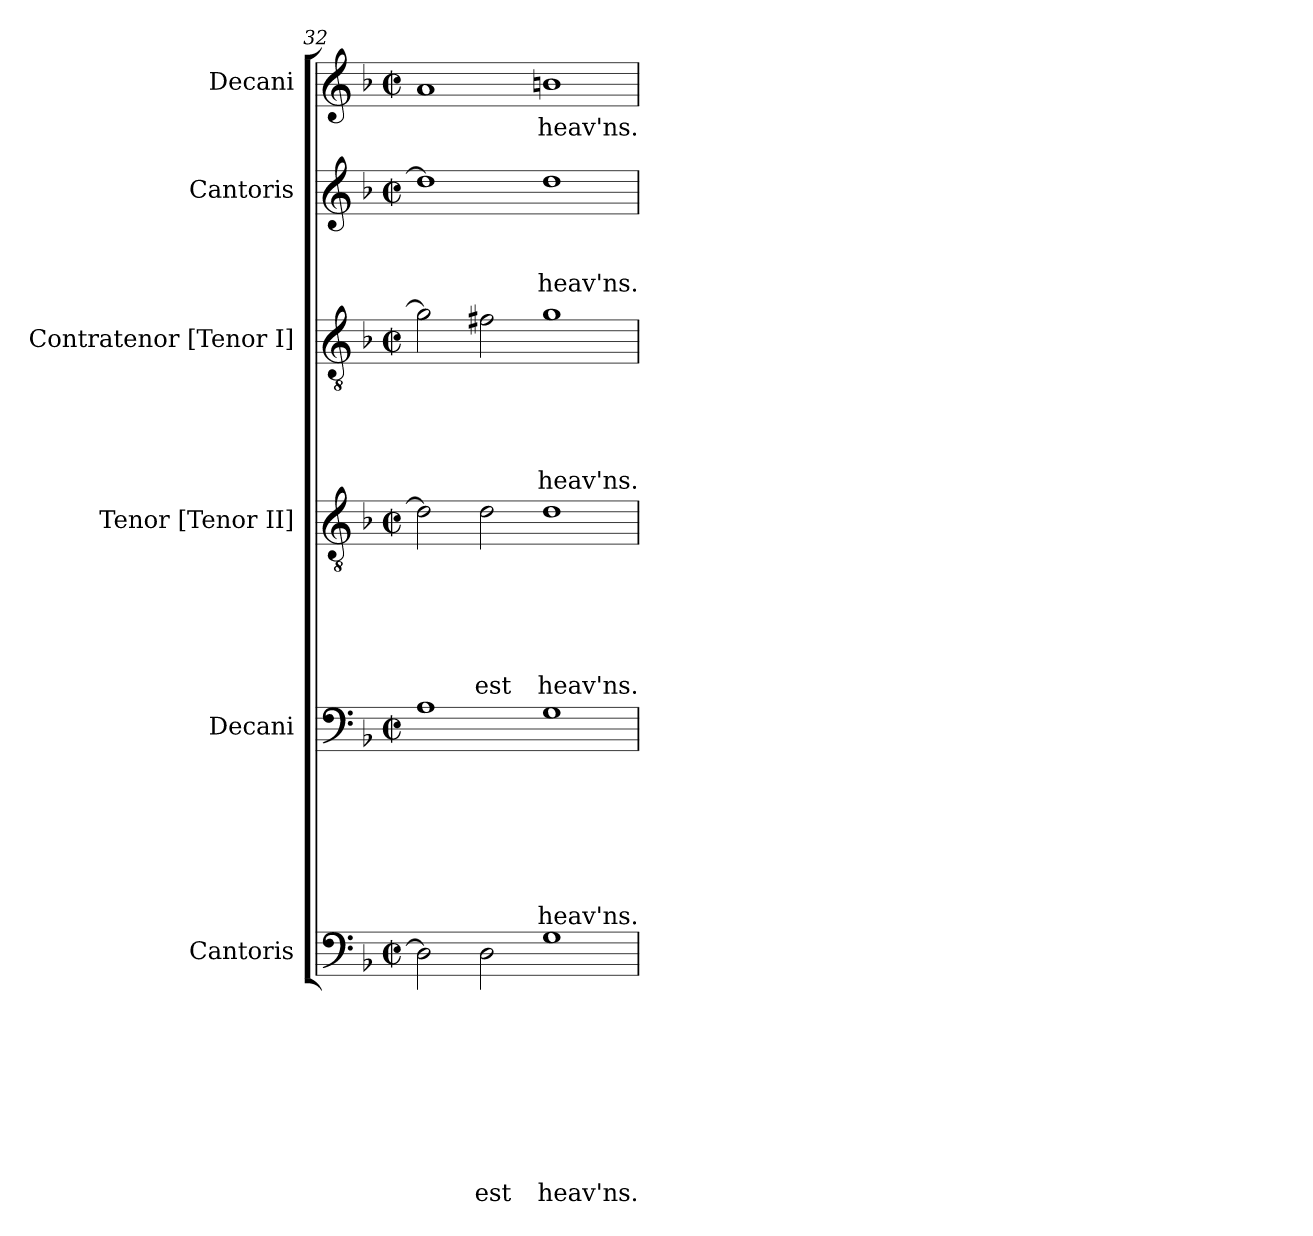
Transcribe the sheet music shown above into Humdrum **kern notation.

**kern	**text	**text	**text	**text	**text	**text	**text	**text	**text	**kern	**text	**text	**text	**text	**text	**text	**text	**kern	**text	**text	**text	**text	**text	**text	**kern	**text	**text	**text	**text	**text	**kern	**text	**text	**text	**kern	**text
*part6	*part6	*part6	*part6	*part6	*part6	*part6	*part6	*part6	*part6	*part5	*part5	*part5	*part5	*part5	*part5	*part5	*part5	*part4	*part4	*part4	*part4	*part4	*part4	*part4	*part3	*part3	*part3	*part3	*part3	*part3	*part2	*part2	*part2	*part2	*part1	*part1
*staff6	*staff6	*staff6	*staff6	*staff6	*staff6	*staff6	*staff6	*staff6	*staff6	*staff5	*staff5	*staff5	*staff5	*staff5	*staff5	*staff5	*staff5	*staff4	*staff4	*staff4	*staff4	*staff4	*staff4	*staff4	*staff3	*staff3	*staff3	*staff3	*staff3	*staff3	*staff2	*staff2	*staff2	*staff2	*staff1	*staff1
*I"Cantoris	*	*	*	*	*	*	*	*	*	*I"Decani	*	*	*	*	*	*	*	*I"Tenor [Tenor II]	*	*	*	*	*	*	*I"Contratenor [Tenor I]	*	*	*	*	*	*I"Cantoris	*	*	*	*I"Decani	*
*clefF4	*	*	*	*	*	*	*	*	*	*clefF4	*	*	*	*	*	*	*	*clefGv2	*	*	*	*	*	*	*clefGv2	*	*	*	*	*	*clefG2	*	*	*	*clefG2	*
*k[b-]	*	*	*	*	*	*	*	*	*	*k[b-]	*	*	*	*	*	*	*	*k[b-]	*	*	*	*	*	*	*k[b-]	*	*	*	*	*	*k[b-]	*	*	*	*k[b-]	*
*F:	*	*	*	*	*	*	*	*	*	*F:	*	*	*	*	*	*	*	*F:	*	*	*	*	*	*	*F:	*	*	*	*	*	*F:	*	*	*	*F:	*
*M2/2	*	*	*	*	*	*	*	*	*	*M2/2	*	*	*	*	*	*	*	*M2/2	*	*	*	*	*	*	*M2/2	*	*	*	*	*	*M2/2	*	*	*	*M2/2	*
*met(c|)	*	*	*	*	*	*	*	*	*	*met(c|)	*	*	*	*	*	*	*	*met(c|)	*	*	*	*	*	*	*met(c|)	*	*	*	*	*	*met(c|)	*	*	*	*met(c|)	*
=32	=32	=32	=32	=32	=32	=32	=32	=32	=32	=32	=32	=32	=32	=32	=32	=32	=32	=32	=32	=32	=32	=32	=32	=32	=32	=32	=32	=32	=32	=32	=32	=32	=32	=32	=32	=32
2D\]	.	.	.	.	.	.	.	.	.	1A	.	.	.	.	.	.	.	2d\]	.	.	.	.	.	.	2g\]	.	.	.	.	.	1dd]	.	.	.	1a	.
!	!	!	!	!	!	!	!	!	!LO:LY:b:rj	!	!	!	!	!	!	!	!	!	!	!	!	!	!	!LO:LY:b	!	!	!	!	!	!	!	!	!	!	!	!
2D\	.	.	.	.	.	.	.	.	-est	.	.	.	.	.	.	.	.	2d\	.	.	.	.	.	-est	2f#X\	.	.	.	.	.	.	.	.	.	.	.
!	!	!	!	!	!	!	!	!	!LO:LY:b:rj	!	!	!	!	!	!	!	!LO:LY:b:rj	!	!	!	!	!	!	!LO:LY:b	!	!	!	!	!	!LO:LY:b	!	!	!	!LO:LY:b:rj	!	!LO:LY:b:rj
1G	.	.	.	.	.	.	.	.	heav'ns.	1G	.	.	.	.	.	.	heav'ns.	1d	.	.	.	.	.	heav'ns.	1g	.	.	.	.	heav'ns.	1dd	.	.	heav'ns.	1bn	heav'ns.
=	=	=	=	=	=	=	=	=	=	=	=	=	=	=	=	=	=	=	=	=	=	=	=	=	=	=	=	=	=	=	=	=	=	=	=	=
*-	*-	*-	*-	*-	*-	*-	*-	*-	*-	*-	*-	*-	*-	*-	*-	*-	*-	*-	*-	*-	*-	*-	*-	*-	*-	*-	*-	*-	*-	*-	*-	*-	*-	*-	*-	*-
